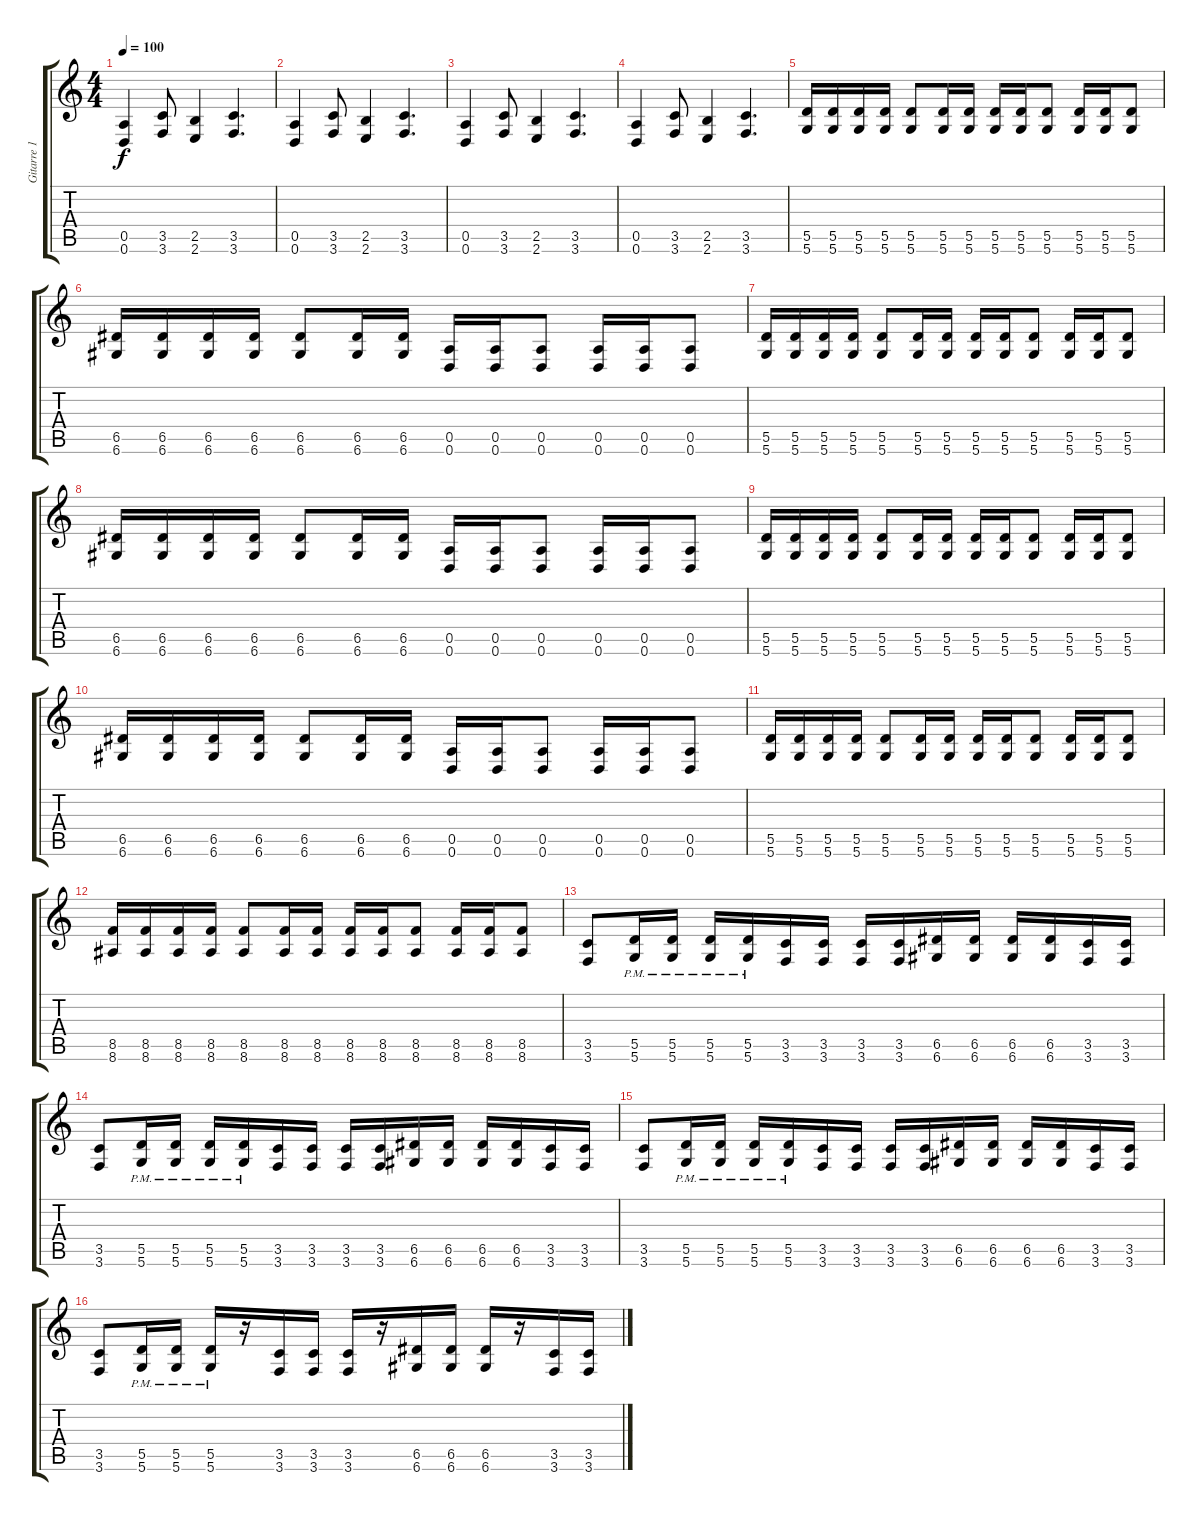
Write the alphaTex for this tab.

\track ("Gitarre 1" "Gitarre 1") {instrument distortionguitar}
\staff {score tabs}
\tuning (E4 B3 G3 D3 A2 D2) {hide}
\ts (4 4)
\tempo 100
\clef g2
\ks c
(0.5 0.6).4{dy f} (3.5 3.6).8 (2.5 2.6).4 (3.5 3.6).4{d} |
(0.5 0.6).4 (3.5 3.6).8 (2.5 2.6).4 (3.5 3.6).4{d} |
(0.5 0.6).4 (3.5 3.6).8 (2.5 2.6).4 (3.5 3.6).4{d} |
(0.5 0.6).4 (3.5 3.6).8 (2.5 2.6).4 (3.5 3.6).4{d} |
(5.5 5.6).16 (5.5 5.6).16 (5.5 5.6).16 (5.5 5.6).16 (5.5 5.6).8 (5.5 5.6).16 (5.5 5.6).16 (5.5 5.6).16 (5.5 5.6).16 (5.5 5.6).8 (5.5 5.6).16 (5.5 5.6).16 (5.5 5.6).8 |
(6.5 6.6).16 (6.5 6.6).16 (6.5 6.6).16 (6.5 6.6).16 (6.5 6.6).8 (6.5 6.6).16 (6.5 6.6).16 (0.5 0.6).16 (0.5 0.6).16 (0.5 0.6).8 (0.5 0.6).16 (0.5 0.6).16 (0.5 0.6).8 |
(5.5 5.6).16 (5.5 5.6).16 (5.5 5.6).16 (5.5 5.6).16 (5.5 5.6).8 (5.5 5.6).16 (5.5 5.6).16 (5.5 5.6).16 (5.5 5.6).16 (5.5 5.6).8 (5.5 5.6).16 (5.5 5.6).16 (5.5 5.6).8 |
(6.5 6.6).16 (6.5 6.6).16 (6.5 6.6).16 (6.5 6.6).16 (6.5 6.6).8 (6.5 6.6).16 (6.5 6.6).16 (0.5 0.6).16 (0.5 0.6).16 (0.5 0.6).8 (0.5 0.6).16 (0.5 0.6).16 (0.5 0.6).8 |
(5.5 5.6).16 (5.5 5.6).16 (5.5 5.6).16 (5.5 5.6).16 (5.5 5.6).8 (5.5 5.6).16 (5.5 5.6).16 (5.5 5.6).16 (5.5 5.6).16 (5.5 5.6).8 (5.5 5.6).16 (5.5 5.6).16 (5.5 5.6).8 |
(6.5 6.6).16 (6.5 6.6).16 (6.5 6.6).16 (6.5 6.6).16 (6.5 6.6).8 (6.5 6.6).16 (6.5 6.6).16 (0.5 0.6).16 (0.5 0.6).16 (0.5 0.6).8 (0.5 0.6).16 (0.5 0.6).16 (0.5 0.6).8 |
(5.5 5.6).16 (5.5 5.6).16 (5.5 5.6).16 (5.5 5.6).16 (5.5 5.6).8 (5.5 5.6).16 (5.5 5.6).16 (5.5 5.6).16 (5.5 5.6).16 (5.5 5.6).8 (5.5 5.6).16 (5.5 5.6).16 (5.5 5.6).8 |
(8.5 8.6).16 (8.5 8.6).16 (8.5 8.6).16 (8.5 8.6).16 (8.5 8.6).8 (8.5 8.6).16 (8.5 8.6).16 (8.5 8.6).16 (8.5 8.6).16 (8.5 8.6).8 (8.5 8.6).16 (8.5 8.6).16 (8.5 8.6).8 |
(3.5 3.6).8 (5.5{pm} 5.6{pm}).16 (5.5{pm} 5.6{pm}).16 (5.5{pm} 5.6{pm}).16 (5.5{pm} 5.6{pm}).16 (3.5 3.6).16 (3.5 3.6).16 (3.5 3.6).16 (3.5 3.6).16 (6.5 6.6).16 (6.5 6.6).16 (6.5 6.6).16 (6.5 6.6).16 (3.5 3.6).16 (3.5 3.6).16 |
(3.5 3.6).8 (5.5{pm} 5.6{pm}).16 (5.5{pm} 5.6{pm}).16 (5.5{pm} 5.6{pm}).16 (5.5{pm} 5.6{pm}).16 (3.5 3.6).16 (3.5 3.6).16 (3.5 3.6).16 (3.5 3.6).16 (6.5 6.6).16 (6.5 6.6).16 (6.5 6.6).16 (6.5 6.6).16 (3.5 3.6).16 (3.5 3.6).16 |
(3.5 3.6).8 (5.5{pm} 5.6{pm}).16 (5.5{pm} 5.6{pm}).16 (5.5{pm} 5.6{pm}).16 (5.5{pm} 5.6{pm}).16 (3.5 3.6).16 (3.5 3.6).16 (3.5 3.6).16 (3.5 3.6).16 (6.5 6.6).16 (6.5 6.6).16 (6.5 6.6).16 (6.5 6.6).16 (3.5 3.6).16 (3.5 3.6).16 |
(3.5 3.6).8 (5.5{pm} 5.6{pm}).16 (5.5{pm} 5.6{pm}).16 (5.5{pm} 5.6{pm}).16 r.16 (3.5 3.6).16 (3.5 3.6).16 (3.5 3.6).16 r.16 (6.5 6.6).16 (6.5 6.6).16 (6.5 6.6).16 r.16 (3.5 3.6).16 (3.5 3.6).16
